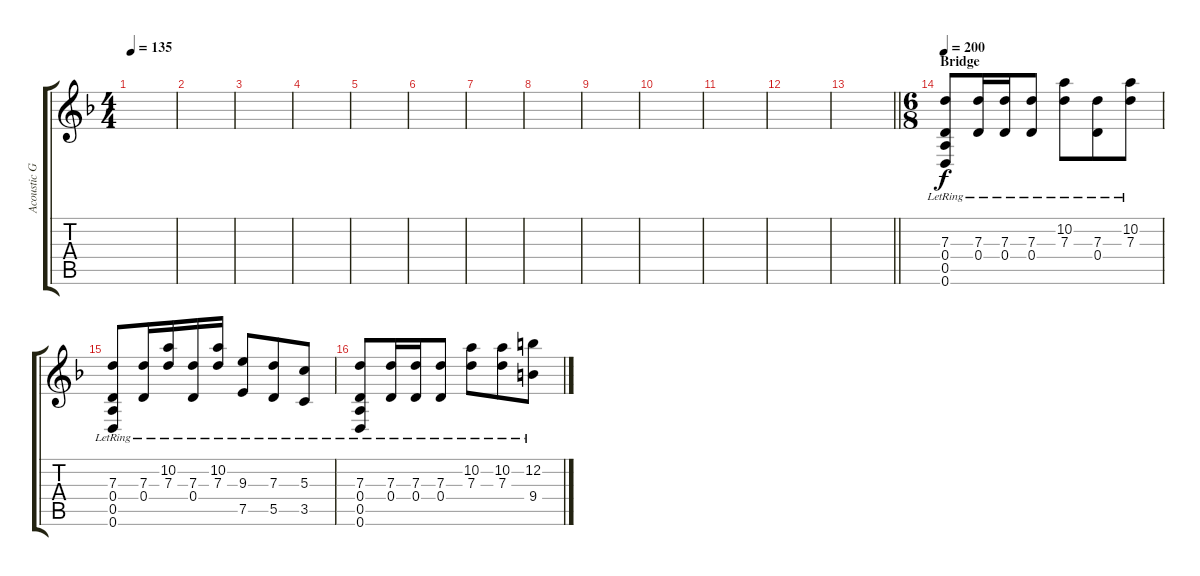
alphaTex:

\track ("Acoustic Guitar" "Acoustic G") {instrument acousticguitarsteel}
\staff {score tabs}
\tuning (E4 B3 G3 D3 A2 D2) {hide}
\ts (4 4)
\tempo 135
\clef g2
\ks dminor
|
|
|
|
|
|
|
|
|
|
|
|
\barLineRight lightlight
|
\ts (6 8)
\section ("" "Bridge")
\tempo 200
(7.3{lr} 0.4{lr} 0.5{lr} 0.6{lr}).8{dy f} (7.3{lr} 0.4{lr}).16 (7.3{lr} 0.4{lr}).16 (7.3{lr} 0.4{lr}).8 (10.2{lr} 7.3{lr}).8 (7.3{lr} 0.4).8 (10.2{lr} 7.3{lr}).8 |
(7.3{lr} 0.4{lr} 0.5{lr} 0.6{lr}).8 (7.3{lr} 0.4{lr}).16 (10.2{lr} 7.3{lr}).16 (7.3{lr} 0.4{lr}).16 (10.2{lr} 7.3{lr}).16 (9.3{lr} 7.5{lr}).8 (7.3{lr} 5.5{lr}).8 (5.3{lr} 3.5{lr}).8 |
(7.3{lr} 0.4{lr} 0.5{lr} 0.6{lr}).8 (7.3{lr} 0.4{lr}).16 (7.3{lr} 0.4{lr}).16 (7.3{lr} 0.4{lr}).8 (10.2{lr} 7.3{lr}).8 (10.2{lr} 7.3{lr}).8 (12.2{lr} 9.4{lr}).8
